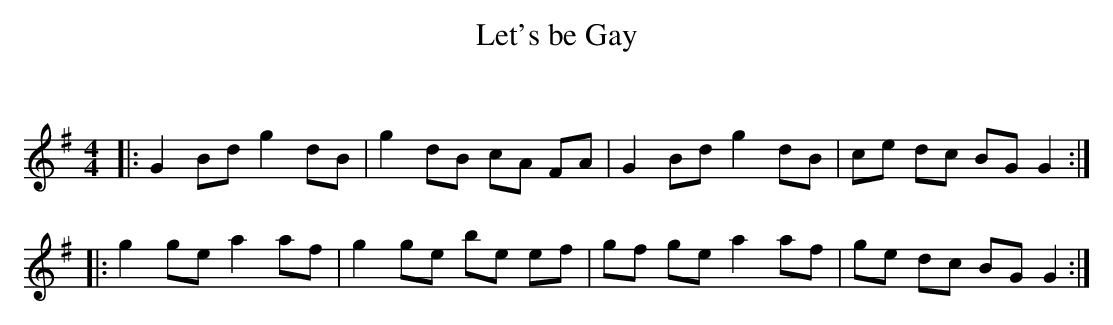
X:1
T: Let's be Gay
C:
Q: 232
K:G
M:4/4
L:1/8
|:G2 Bd g2 dB|g2 dB cA FA|G2 Bd g2 dB|ce dc BG G2:|
|:g2 ge a2 af|g2 ge be ef|gf ge a2 af|ge dc BG G2:|
